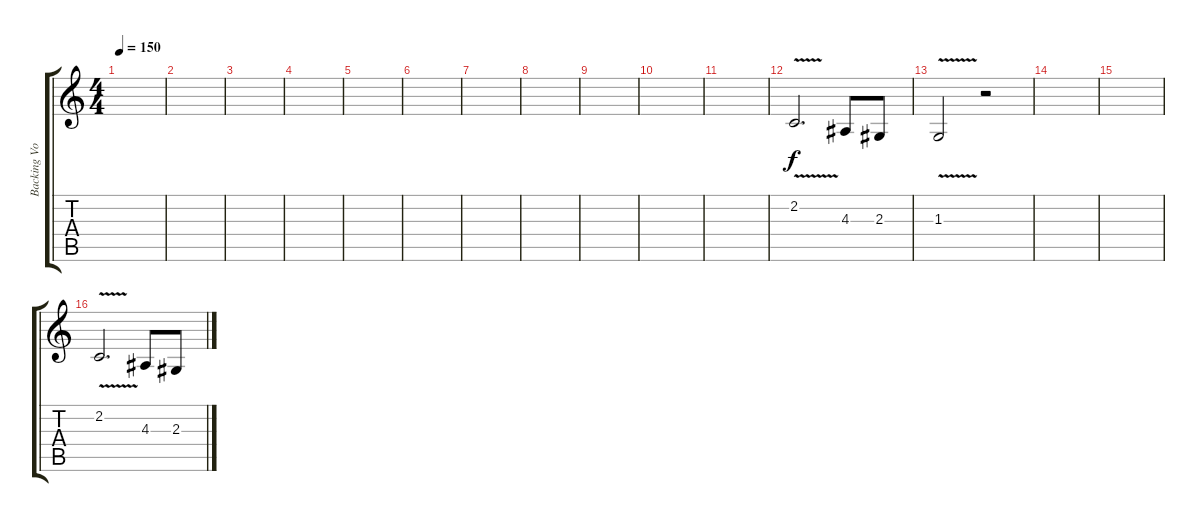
\track ("Backing Vocals" "Backing Vo") {instrument altosax}
\staff {score tabs}
\tuning (Eb4 Bb3 Gb3 Db3 Ab2 Eb2) {hide}
\ts (4 4)
\tempo 150
\clef g2
\ks c
|
|
|
|
|
|
|
|
|
|
|
2.2{v}.2{d} 4.3.8 2.3.8 |
1.3{v}.2 r.2 |
|
|
2.2{v}.2{d} 4.3.8 2.3.8
